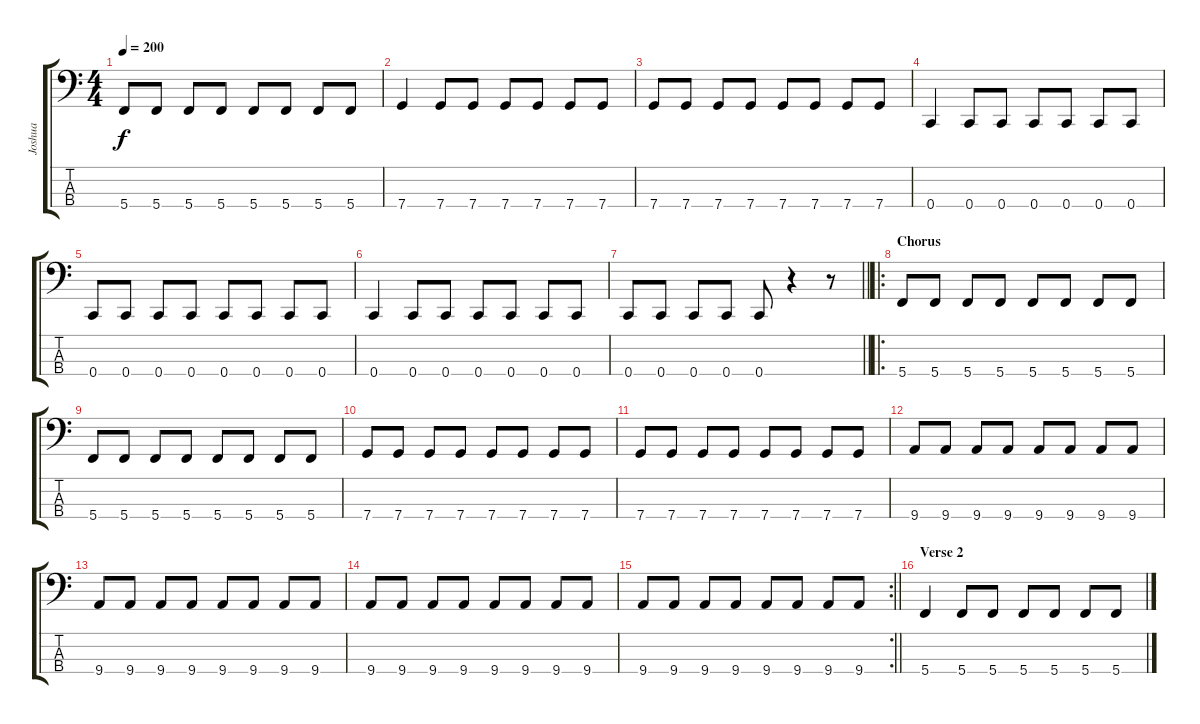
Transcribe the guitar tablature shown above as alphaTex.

\track ("Joshua" "Joshua") {instrument electricbasspick}
\staff {score tabs}
\tuning (F2 C2 G1 C1) {hide}
\ts (4 4)
\tempo 200
\clef f4
\ks c
5.4.8{dy f} 5.4.8 5.4.8 5.4.8 5.4.8 5.4.8 5.4.8 5.4.8 |
7.4.4 7.4.8 7.4.8 7.4.8 7.4.8 7.4.8 7.4.8 |
7.4.8 7.4.8 7.4.8 7.4.8 7.4.8 7.4.8 7.4.8 7.4.8 |
0.4.4 0.4.8 0.4.8 0.4.8 0.4.8 0.4.8 0.4.8 |
0.4.8 0.4.8 0.4.8 0.4.8 0.4.8 0.4.8 0.4.8 0.4.8 |
0.4.4 0.4.8 0.4.8 0.4.8 0.4.8 0.4.8 0.4.8 |
\barLineRight lightlight
0.4.8 0.4.8 0.4.8 0.4.8 0.4.8 r.4 r.8 |
\ro
\section ("" "Chorus")
5.4.8 5.4.8 5.4.8 5.4.8 5.4.8 5.4.8 5.4.8 5.4.8 |
5.4.8 5.4.8 5.4.8 5.4.8 5.4.8 5.4.8 5.4.8 5.4.8 |
7.4.8 7.4.8 7.4.8 7.4.8 7.4.8 7.4.8 7.4.8 7.4.8 |
7.4.8 7.4.8 7.4.8 7.4.8 7.4.8 7.4.8 7.4.8 7.4.8 |
9.4.8 9.4.8 9.4.8 9.4.8 9.4.8 9.4.8 9.4.8 9.4.8 |
9.4.8 9.4.8 9.4.8 9.4.8 9.4.8 9.4.8 9.4.8 9.4.8 |
9.4.8 9.4.8 9.4.8 9.4.8 9.4.8 9.4.8 9.4.8 9.4.8 |
\rc 2
\barLineRight lightlight
9.4.8 9.4.8 9.4.8 9.4.8 9.4.8 9.4.8 9.4.8 9.4.8 |
\section ("" "Verse 2")
5.4.4 5.4.8 5.4.8 5.4.8 5.4.8 5.4.8 5.4.8
